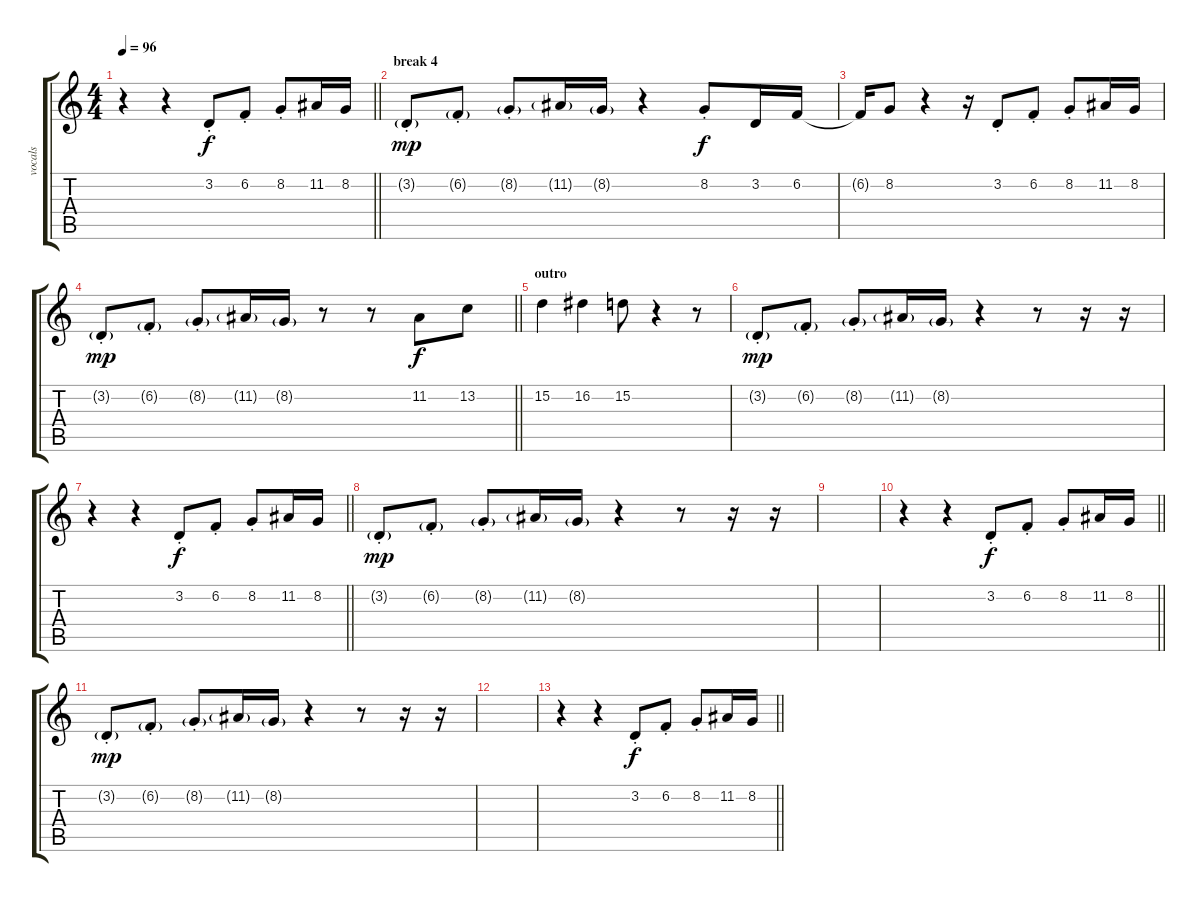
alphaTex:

\track ("vocals" "vocals") {instrument trumpet}
\staff {score tabs}
\tuning (E4 B3 G3 D3 A2 E2) {hide}
\ts (4 4)
\tempo 96
\clef g2
\barLineRight lightlight
\ks c
r.4{dy f} r.4 3.2{st}.8 6.2{st}.8 8.2{st}.8 11.2.16 8.2.16 |
\section ("" "break 4")
3.2{g st}.8{dy mp} 6.2{g st}.8 8.2{g st}.8 11.2{g}.16 8.2{g}.16 r.4 8.2{st}.8{dy f} 3.2.16 6.2.16 |
6.2{t}.16 8.2.8 r.4 r.16 3.2{st}.8 6.2{st}.8 8.2{st}.8 11.2.16 8.2.16 |
\barLineRight lightlight
3.2{g st}.8{dy mp} 6.2{g st}.8 8.2{g st}.8 11.2{g}.16 8.2{g}.16 r.8 r.8 11.2.8{dy f} 13.2.8 |
\section ("" "outro")
15.2.4 16.2.4 15.2.8 r.4 r.8 |
3.2{g st}.8{dy mp} 6.2{g st}.8 8.2{g st}.8 11.2{g}.16 8.2{g}.16 r.4 r.8 r.16 r.16 |
\barLineRight lightlight
r.4 r.4 3.2{st}.8{dy f} 6.2{st}.8 8.2{st}.8 11.2.16 8.2.16 |
3.2{g st}.8{dy mp} 6.2{g st}.8 8.2{g st}.8 11.2{g}.16 8.2{g}.16 r.4 r.8 r.16 r.16 |
|
\barLineRight lightlight
r.4 r.4 3.2{st}.8{dy f} 6.2{st}.8 8.2{st}.8 11.2.16 8.2.16 |
3.2{g st}.8{dy mp} 6.2{g st}.8 8.2{g st}.8 11.2{g}.16 8.2{g}.16 r.4 r.8 r.16 r.16 |
|
\barLineRight lightlight
r.4 r.4 3.2{st}.8{dy f} 6.2{st}.8 8.2{st}.8 11.2.16 8.2.16
